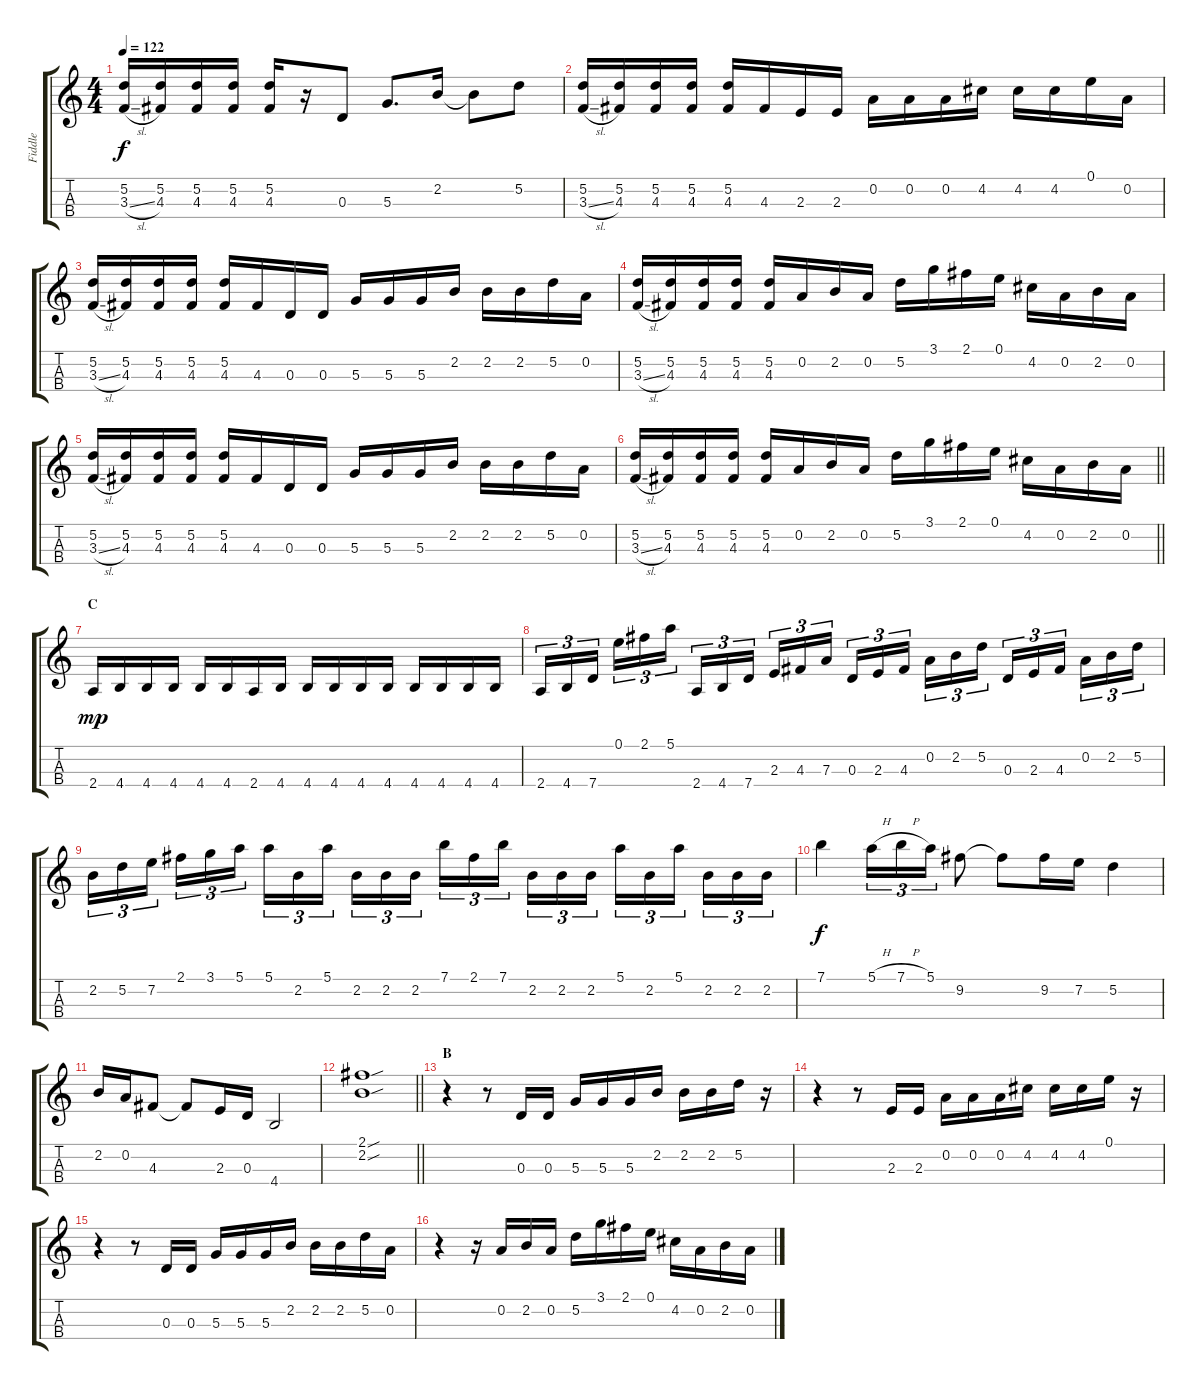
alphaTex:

\track ("Fiddle" "Fiddle") {instrument fiddle}
\staff {score tabs}
\tuning (E5 A4 D4 G3) {hide}
\ts (4 4)
\tempo 122
\clef g2
\ks c
(5.2 3.3{sl}).16{dy f} (5.2 4.3).16 (5.2 4.3).16 (5.2 4.3).16 (5.2 4.3).16 r.16 0.3.8 5.3.8{d} 2.2.16 2.2{t}.8 5.2.8 |
(5.2 3.3{sl}).16 (5.2 4.3).16 (5.2 4.3).16 (5.2 4.3).16 (5.2 4.3).16 4.3.16 2.3.16 2.3.16 0.2.16 0.2.16 0.2.16 4.2.16 4.2.16 4.2.16 0.1.16 0.2.16 |
(5.2 3.3{sl}).16 (5.2 4.3).16 (5.2 4.3).16 (5.2 4.3).16 (5.2 4.3).16 4.3.16 0.3.16 0.3.16 5.3.16 5.3.16 5.3.16 2.2.16 2.2.16 2.2.16 5.2.16 0.2.16 |
(5.2 3.3{sl}).16 (5.2 4.3).16 (5.2 4.3).16 (5.2 4.3).16 (5.2 4.3).16 0.2.16 2.2.16 0.2.16 5.2.16 3.1.16 2.1.16 0.1.16 4.2.16 0.2.16 2.2.16 0.2.16 |
(5.2 3.3{sl}).16 (5.2 4.3).16 (5.2 4.3).16 (5.2 4.3).16 (5.2 4.3).16 4.3.16 0.3.16 0.3.16 5.3.16 5.3.16 5.3.16 2.2.16 2.2.16 2.2.16 5.2.16 0.2.16 |
\barLineRight lightlight
(5.2 3.3{sl}).16 (5.2 4.3).16 (5.2 4.3).16 (5.2 4.3).16 (5.2 4.3).16 0.2.16 2.2.16 0.2.16 5.2.16 3.1.16 2.1.16 0.1.16 4.2.16 0.2.16 2.2.16 0.2.16 |
\section ("" "C")
2.4.16{dy mp} 4.4.16 4.4.16 4.4.16 4.4.16 4.4.16 2.4.16 4.4.16 4.4.16 4.4.16 4.4.16 4.4.16 4.4.16 4.4.16 4.4.16 4.4.16 |
2.4.16{tu (3 2)} 4.4.16{tu (3 2)} 7.4.16{tu (3 2) beam splitsecondary} 0.1.16{tu (3 2)} 2.1.16{tu (3 2)} 5.1.16{tu (3 2)} 2.4.16{tu (3 2)} 4.4.16{tu (3 2)} 7.4.16{tu (3 2) beam splitsecondary} 2.3.16{tu (3 2)} 4.3.16{tu (3 2)} 7.3.16{tu (3 2)} 0.3.16{tu (3 2)} 2.3.16{tu (3 2)} 4.3.16{tu (3 2) beam splitsecondary} 0.2.16{tu (3 2)} 2.2.16{tu (3 2)} 5.2.16{tu (3 2)} 0.3.16{tu (3 2)} 2.3.16{tu (3 2)} 4.3.16{tu (3 2) beam splitsecondary} 0.2.16{tu (3 2)} 2.2.16{tu (3 2)} 5.2.16{tu (3 2)} |
2.2.16{tu (3 2)} 5.2.16{tu (3 2)} 7.2.16{tu (3 2) beam splitsecondary} 2.1.16{tu (3 2)} 3.1.16{tu (3 2)} 5.1.16{tu (3 2)} 5.1.16{tu (3 2)} 2.2.16{tu (3 2)} 5.1.16{tu (3 2) beam splitsecondary} 2.2.16{tu (3 2)} 2.2.16{tu (3 2)} 2.2.16{tu (3 2)} 7.1.16{tu (3 2)} 2.1.16{tu (3 2)} 7.1.16{tu (3 2) beam splitsecondary} 2.2.16{tu (3 2)} 2.2.16{tu (3 2)} 2.2.16{tu (3 2)} 5.1.16{tu (3 2)} 2.2.16{tu (3 2)} 5.1.16{tu (3 2) beam splitsecondary} 2.2.16{tu (3 2)} 2.2.16{tu (3 2)} 2.2.16{tu (3 2)} |
7.1.4{dy f} 5.1{h}.16{tu (3 2)} 7.1{h}.16{tu (3 2)} 5.1.16{tu (3 2)} 9.2.8 9.2{t}.8 9.2.16 7.2.16 5.2.4 |
2.2.16 0.2.16 4.3.8 4.3{t}.8 2.3.16 0.3.16 4.4.2 |
\barLineRight lightlight
(2.1{sou} 2.2{sou}).1 |
\section ("" "B")
r.4 r.8 0.3.16 0.3.16 5.3.16 5.3.16 5.3.16 2.2.16 2.2.16 2.2.16 5.2.16 r.16 |
r.4 r.8 2.3.16 2.3.16 0.2.16 0.2.16 0.2.16 4.2.16 4.2.16 4.2.16 0.1.16 r.16 |
r.4 r.8 0.3.16 0.3.16 5.3.16 5.3.16 5.3.16 2.2.16 2.2.16 2.2.16 5.2.16 0.2.16 |
r.4 r.16 0.2.16 2.2.16 0.2.16 5.2.16 3.1.16 2.1.16 0.1.16 4.2.16 0.2.16 2.2.16 0.2.16
